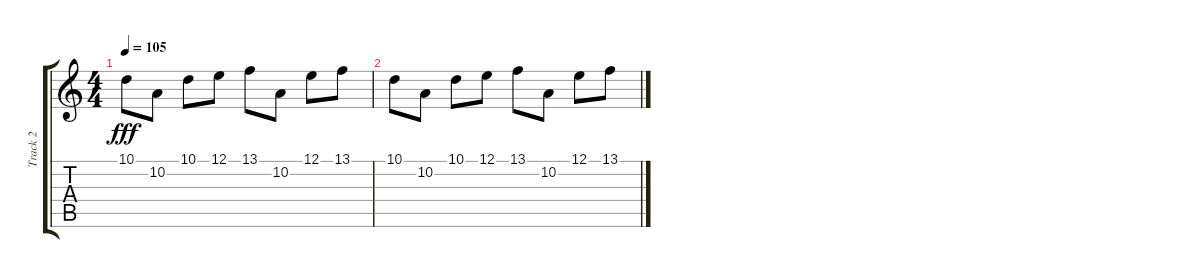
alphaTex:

\track ("Track 2" "Track 2") {instrument shamisen}
\staff {score tabs}
\tuning (E4 B3 G3 D3 A2 E2) {hide}
\ts (4 4)
\tempo 105
\clef g2
\ks c
10.1.8{dy fff} 10.2.8 10.1.8 12.1.8 13.1.8 10.2.8 12.1.8 13.1.8 |
10.1.8 10.2.8 10.1.8 12.1.8 13.1.8 10.2.8 12.1.8 13.1.8
